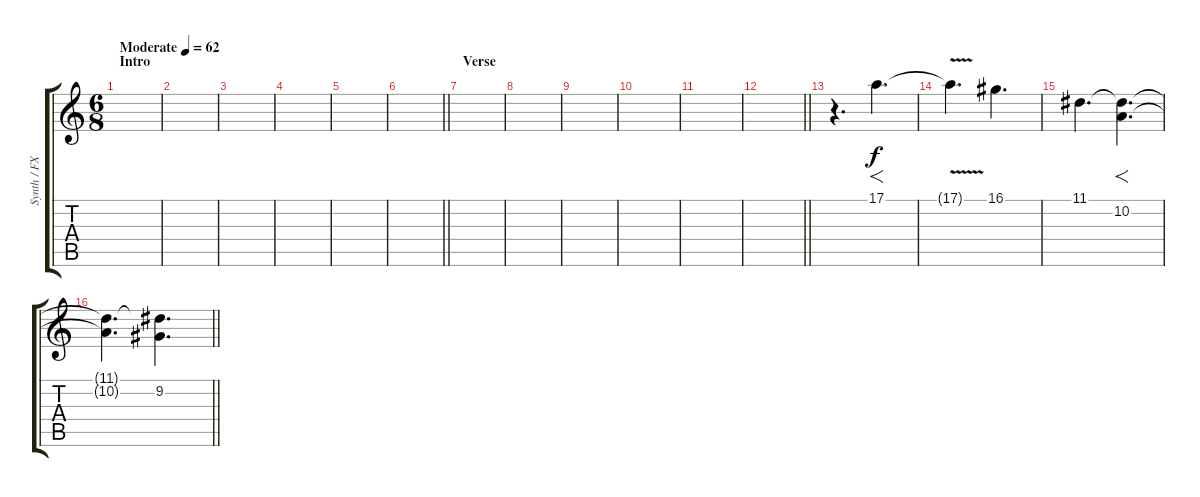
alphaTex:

\track ("Synth / FX" "Synth / FX") {instrument pad5bowed}
\staff {score tabs}
\tuning (E4 B3 G3 D3 A2 E2) {hide}
\ts (6 8)
\section ("" "Intro")
\tempo (62 "Moderate")
\clef g2
\ks c
|
|
|
|
|
\barLineRight lightlight
|
\section ("" "Verse")
|
|
|
|
|
\barLineRight lightlight
|
r.4{d} 17.1.4{f d} |
17.1{v t}.4{d} 16.1.4{d} |
11.1.4{d} (11.1{t} 10.2).4{f d} |
\barLineRight lightlight
(11.1{t} 10.2{t}).4{d} (11.1{t} 9.2).4{d}
